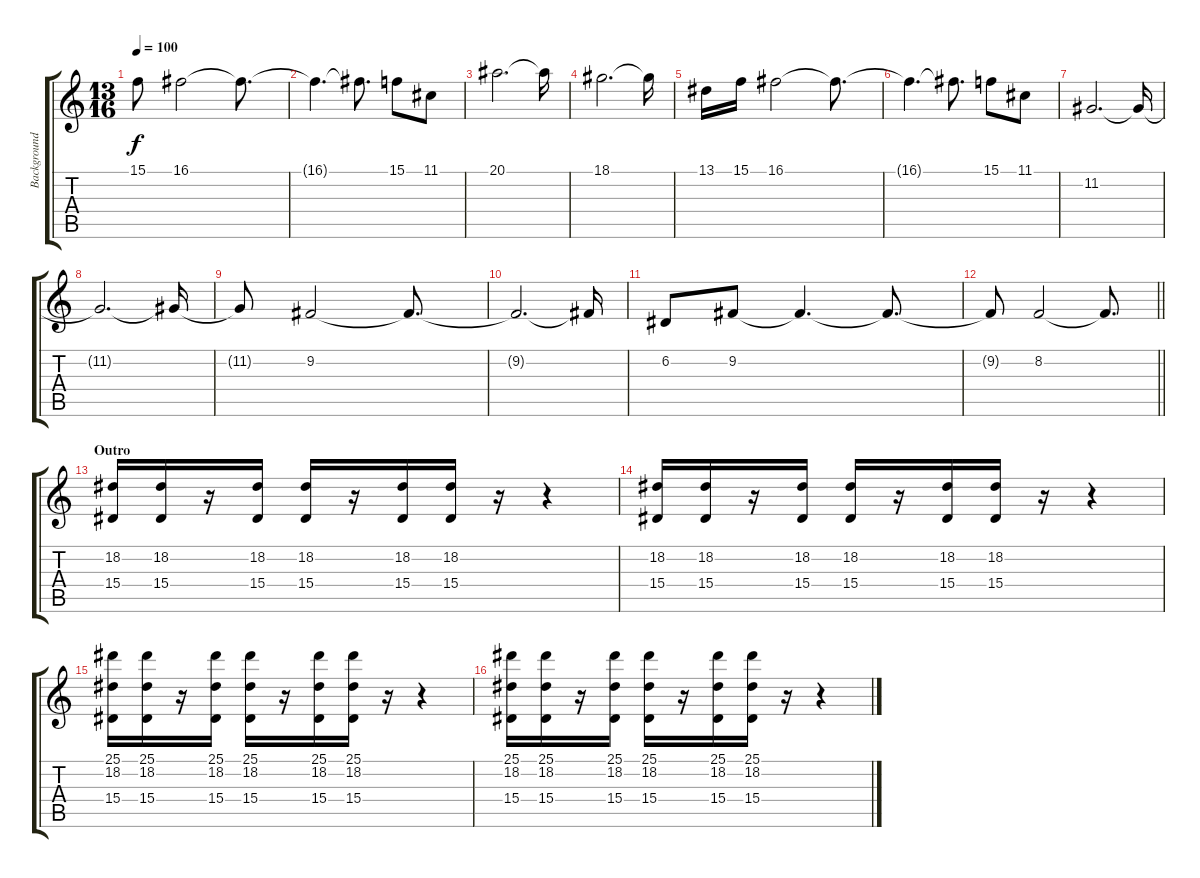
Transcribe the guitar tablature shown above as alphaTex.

\track ("Background" "Background") {instrument stringensemble1}
\staff {score tabs}
\tuning (D4 A3 F3 C3 G2 C2) {hide}
\ts (13 16)
\tempo 100
\clef g2
\ks c
15.1.8{dy f} 16.1.2 16.1{t}.8{d} |
16.1{t}.4{d} 16.1{t}.8{d} 15.1.8 11.1.8 |
20.1.2{d} 20.1{t}.16 |
18.1.2{d} 18.1{t}.16 |
13.1.16 15.1.16 16.1.2 16.1{t}.8{d} |
16.1{t}.4{d} 16.1{t}.8{d} 15.1.8 11.1.8 |
11.2.2{d} 11.2{t}.16 |
11.2{t}.2{d} 11.2{t}.16 |
11.2{t}.8 9.2.2 9.2{t}.8{d} |
9.2{t}.2{d} 9.2{t}.16 |
6.2.8 9.2.8 9.2{t}.4{d} 9.2{t}.8{d} |
\barLineRight lightlight
9.2{t}.8 8.2.2 8.2{t}.8{d} |
\section ("" "Outro")
(18.2 15.4).16{volume 8} (18.2 15.4).16 r.16 (18.2 15.4).16 (18.2 15.4).16 r.16 (18.2 15.4).16 (18.2 15.4).16 r.16 r.4 |
(18.2 15.4).16 (18.2 15.4).16 r.16 (18.2 15.4).16 (18.2 15.4).16 r.16 (18.2 15.4).16 (18.2 15.4).16 r.16 r.4 |
(25.1 18.2 15.4).16 (25.1 18.2 15.4).16 r.16 (25.1 18.2 15.4).16 (25.1 18.2 15.4).16 r.16 (25.1 18.2 15.4).16 (25.1 18.2 15.4).16 r.16 r.4 |
(25.1 18.2 15.4).16 (25.1 18.2 15.4).16 r.16 (25.1 18.2 15.4).16 (25.1 18.2 15.4).16 r.16 (25.1 18.2 15.4).16 (25.1 18.2 15.4).16 r.16 r.4
